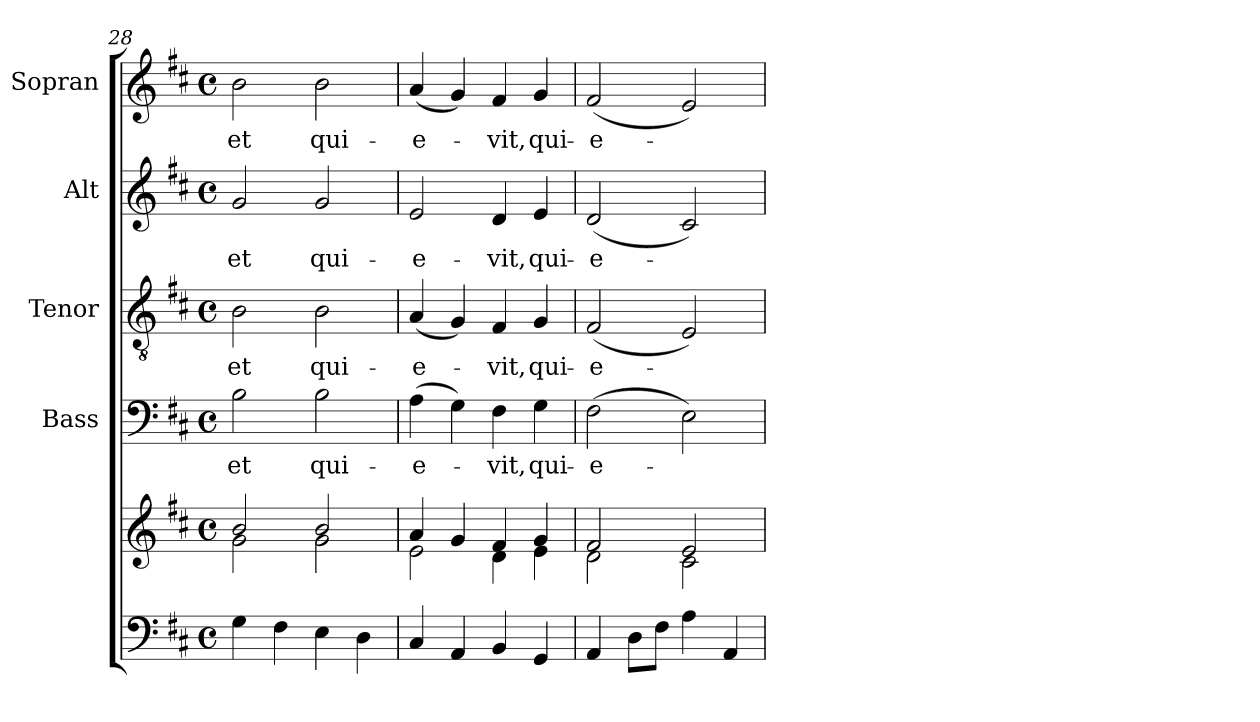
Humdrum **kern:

**kern	**kern	**kern	**text	**kern	**text	**kern	**text	**kern	**text
*part5	*part5	*part4	*part4	*part3	*part3	*part2	*part2	*part1	*part1
*staff6	*staff5	*staff4	*staff4	*staff3	*staff3	*staff2	*staff2	*staff1	*staff1
*	*	*I"Bass	*	*I"Tenor	*	*I"Alt	*	*I"Sopran	*
*	*	*I'B.	*	*I'T.	*	*I'A.	*	*I'S.	*
*clefF4	*clefG2	*clefF4	*	*clefGv2	*	*clefG2	*	*clefG2	*
*k[f#c#]	*k[f#c#]	*k[f#c#]	*	*k[f#c#]	*	*k[f#c#]	*	*k[f#c#]	*
*D:	*D:	*D:	*	*D:	*	*D:	*	*D:	*
*M4/4	*M4/4	*M4/4	*	*M4/4	*	*M4/4	*	*M4/4	*
*met(c)	*met(c)	*met(c)	*	*met(c)	*	*met(c)	*	*met(c)	*
=28	=28	=28	=28	=28	=28	=28	=28	=28	=28
*	*^	*	*	*	*	*	*	*	*
!	!	!	!	!LO:LY:b	!	!LO:LY:b	!	!LO:LY:b	!	!LO:LY:b
4G\	2b/	2g\	2B\	et	2B\	et	2g/	et	2b\	et
4F#\	.	.	.	.	.	.	.	.	.	.
!	!	!	!	!LO:LY:b	!	!LO:LY:b	!	!LO:LY:b	!	!LO:LY:b
4E\	2b/	2g\	2B\	qui-	2B\	qui-	2g/	qui-	2b\	qui-
4D\	.	.	.	.	.	.	.	.	.	.
=29	=29	=29	=29	=29	=29	=29	=29	=29	=29	=29
!	!	!	!	!LO:LY:b	!	!LO:LY:b	!	!LO:LY:b	!	!LO:LY:b
4C#/	4a/	2e\	(>4A\	-e-	(<4A/	-e-	2e/	-e-	(<4a/	-e-
4AA/	4g/	.	4G\)	.	4G/)	.	.	.	4g/)	.
!	!	!	!	!LO:LY:b	!	!LO:LY:b	!	!LO:LY:b	!	!LO:LY:b
4BB/	4f#/	4d\	4F#\	-vit,	4F#/	-vit,	4d/	-vit,	4f#/	-vit,
!	!	!	!	!LO:LY:b	!	!LO:LY:b	!	!LO:LY:b	!	!LO:LY:b
4GG/	4g/	4e\	4G\	qui-	4G/	qui-	4e/	qui-	4g/	qui-
=30	=30	=30	=30	=30	=30	=30	=30	=30	=30	=30
!	!	!	!	!LO:LY:b	!	!LO:LY:b	!	!LO:LY:b	!	!LO:LY:b
4AA/	2f#/	2d\	(>2F#\	-e-	(<2F#/	-e-	(<2d/	-e-	(<2f#/	-e-
8D\L	.	.	.	.	.	.	.	.	.	.
8F#\J	.	.	.	.	.	.	.	.	.	.
4A\	2e/	2c#\	2E\)	.	2E/)	.	2c#/)	.	2e/)	.
4AA/	.	.	.	.	.	.	.	.	.	.
*	*v	*v	*	*	*	*	*	*	*	*
=	=	=	=	=	=	=	=	=	=
*-	*-	*-	*-	*-	*-	*-	*-	*-	*-
